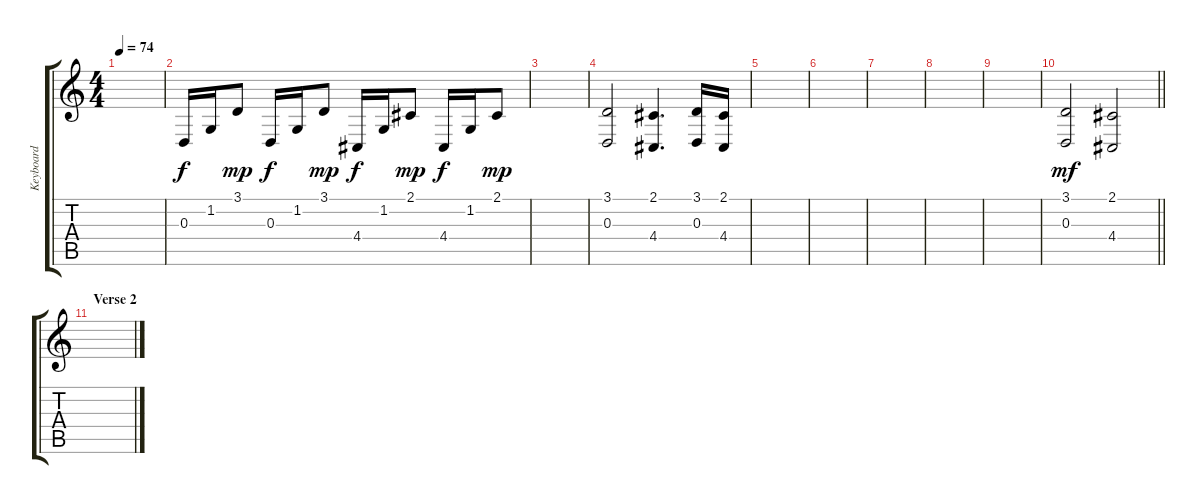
\track ("Keyboard" "Keyboard") {instrument pad2warm}
\staff {score tabs}
\tuning (B3 Gb3 D3 A2 E2 B1) {hide}
\ts (4 4)
\tempo 74
\clef g2
\ks c
|
0.3.16{dy f} 1.2.16 3.1.8{dy mp} 0.3.16{dy f} 1.2.16 3.1.8{dy mp} 4.4.16{dy f} 1.2.16 2.1.8{dy mp} 4.4.16{dy f} 1.2.16 2.1.8{dy mp} |
|
(3.1 0.3).2 (2.1 4.4).4{d} (3.1 0.3).16 (2.1 4.4).16 |
|
|
|
|
|
\barLineRight lightlight
(3.1 0.3).2{dy mf} (2.1 4.4).2 |
\section ("" "Verse 2")
